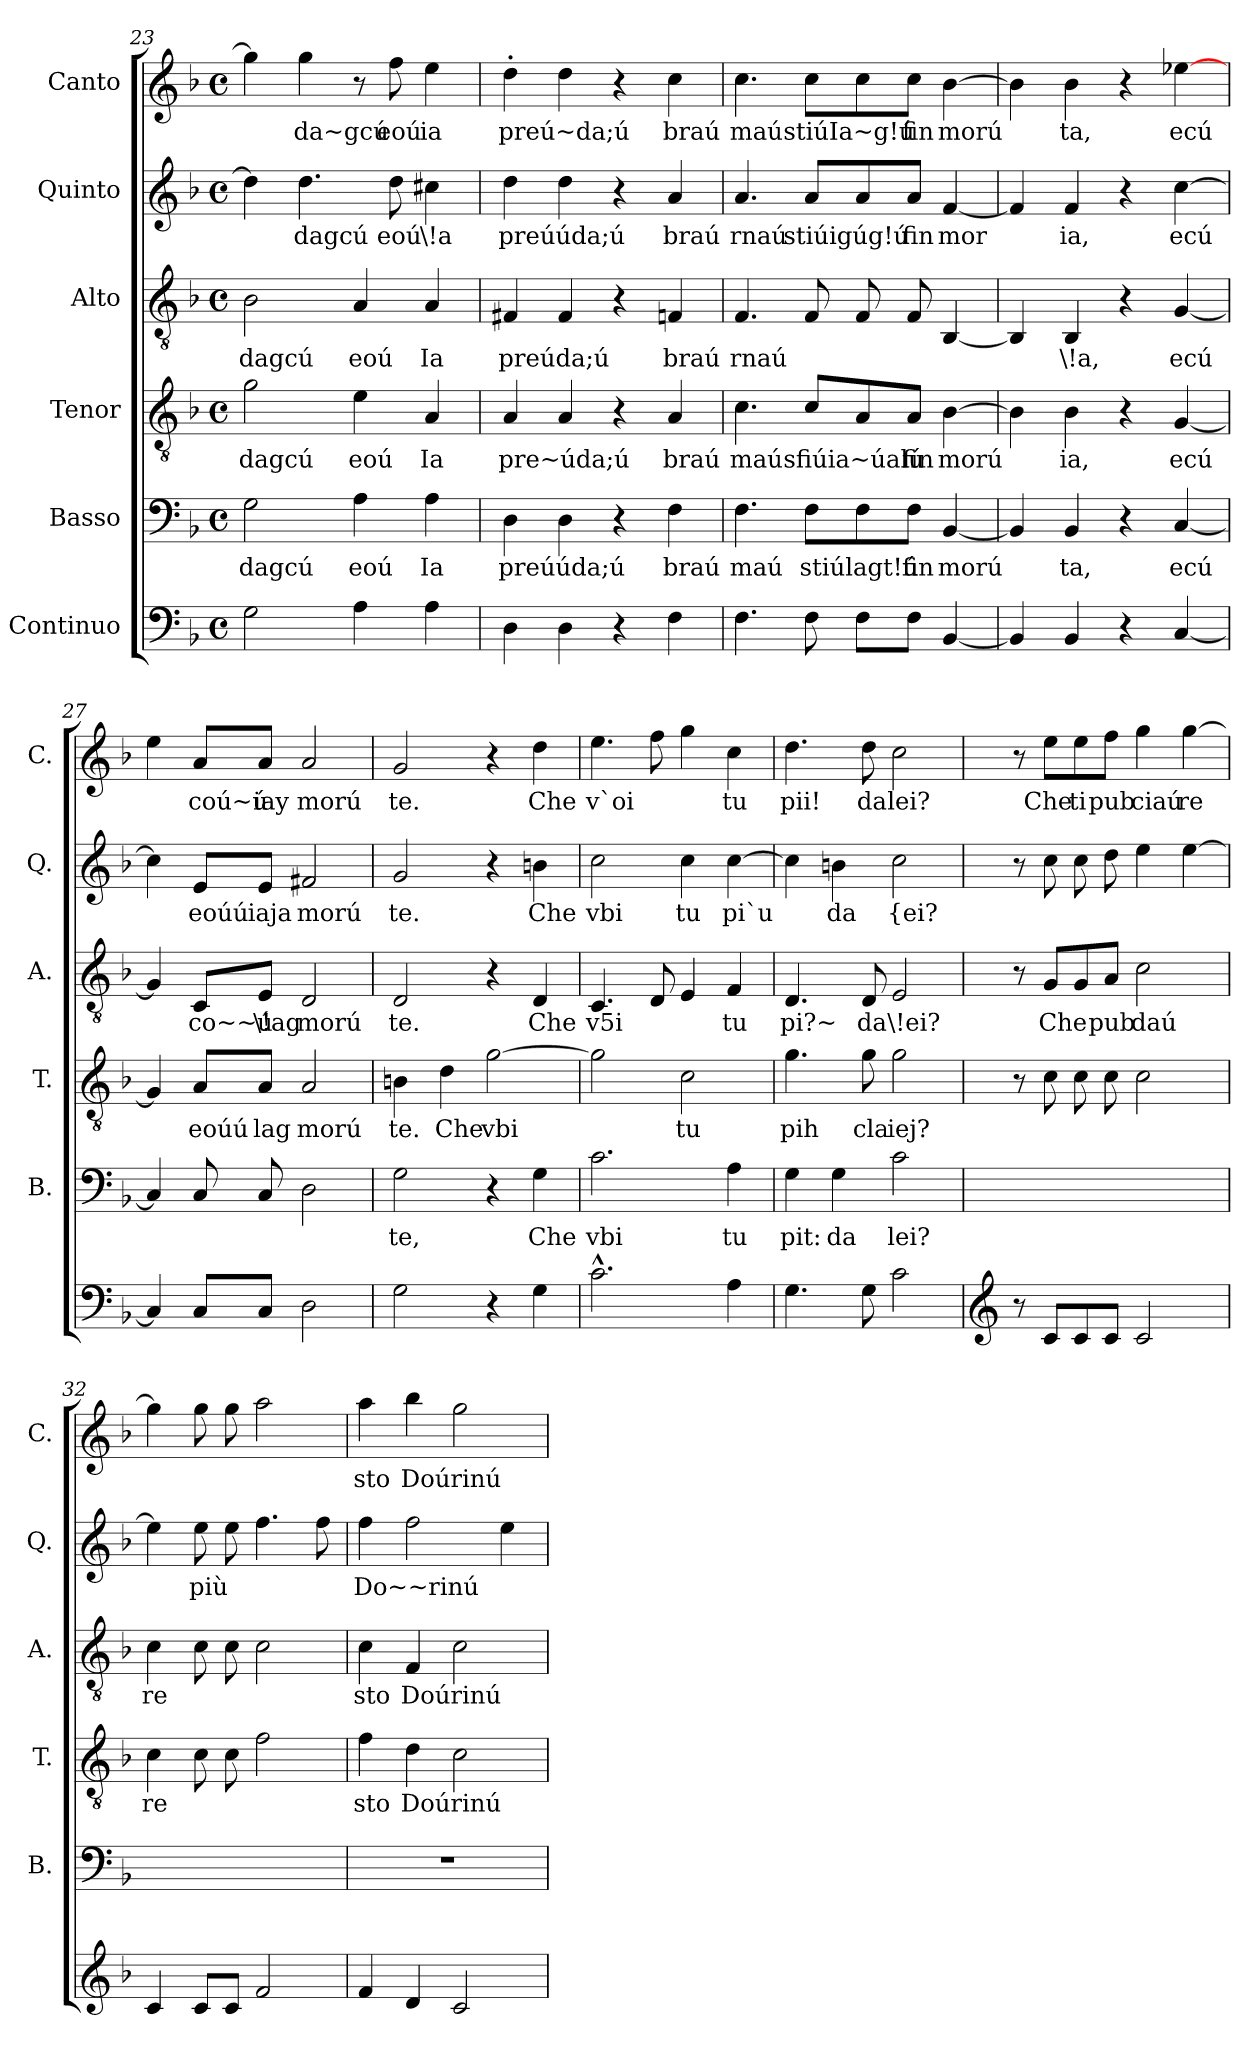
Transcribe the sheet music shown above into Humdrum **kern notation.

**kern	**kern	**text	**kern	**text	**kern	**text	**kern	**text	**kern	**text
*part6	*part5	*part5	*part4	*part4	*part3	*part3	*part2	*part2	*part1	*part1
*staff6	*staff5	*staff5	*staff4	*staff4	*staff3	*staff3	*staff2	*staff2	*staff1	*staff1
*I"Continuo	*I"Basso	*	*I"Tenor	*	*I"Alto	*	*I"Quinto	*	*I"Canto	*
*	*I'B.	*	*I'T.	*	*I'A.	*	*I'Q.	*	*I'C.	*
*clefF4	*clefF4	*	*clefGv2	*	*clefGv2	*	*clefG2	*	*clefG2	*
*k[b-]	*k[b-]	*	*k[b-]	*	*k[b-]	*	*k[b-]	*	*k[b-]	*
*F:	*F:	*	*F:	*	*F:	*	*F:	*	*F:	*
*M4/4	*M4/4	*	*M4/4	*	*M4/4	*	*M4/4	*	*M4/4	*
*met(c)	*met(c)	*	*met(c)	*	*met(c)	*	*met(c)	*	*met(c)	*
=23	=23	=23	=23	=23	=23	=23	=23	=23	=23	=23
!	!	!LO:LY:b	!	!LO:LY:b	!	!LO:LY:b	!	!	!	!
2G\	2G\	dagcú	2g\	dagcú	2B-\	dagcú	4dd\]	.	4gg\]	.
!	!	!	!	!	!	!	!	!LO:LY:b	!	!LO:LY:b
.	.	.	.	.	.	.	4.dd\	dagcú	4gg\	da~gcú
!	!	!LO:LY:b	!	!LO:LY:b	!	!LO:LY:b	!	!	!	!
4A\	4A\	eoú	4e\	eoú	4A/	eoú	.	.	8r	.
!	!	!	!	!	!	!	!	!LO:LY:b	!	!LO:LY:b
.	.	.	.	.	.	.	8dd\	eoú	8ff\	eoú
!	!	!LO:LY:b	!	!LO:LY:b	!	!LO:LY:b	!	!LO:LY:b	!	!LO:LY:b
4A\	4A\	Ia	4A/	Ia	4A/	Ia	4cc#X\	\!a	4ee\	ia
=24	=24	=24	=24	=24	=24	=24	=24	=24	=24	=24
!	!	!LO:LY:b	!	!LO:LY:b	!	!LO:LY:b	!	!LO:LY:b	!	!LO:LY:b
4D\	4D\	preúúda;ú	4A/	pre~úda;ú	4F#X/	preúda;ú	4dd\	preúúda;ú	4dd'>\	preú~da;ú
4D\	4D\	.	4A/	.	4F#/	.	4dd\	.	4dd\	.
4r	4r	.	4r	.	4r	.	4r	.	4r	.
!	!	!LO:LY:b	!	!LO:LY:b	!	!LO:LY:b	!	!LO:LY:b	!	!LO:LY:b
4F\	4F\	braú	4A/	braú	4Fn/	braú	4a/	braú	4cc\	braú
=25	=25	=25	=25	=25	=25	=25	=25	=25	=25	=25
!	!	!LO:LY:b	!	!LO:LY:b	!	!LO:LY:b	!	!LO:LY:b	!	!LO:LY:b
4.F\	4.F\	maú	4.c\	maú	4.F/	rnaú	4.a/	rnaú	4.cc\	maú
!	!	!LO:LY:b	!	!LO:LY:b	!	!	!	!LO:LY:b	!	!LO:LY:b
8F\	8F\L	stiúlagt!ú	8c/L	sfiúia~úalú	8F/	.	8a/L	stiúigúg!ú	8cc\L	stiúIa~g!ú
8F\L	8F\	.	8A/	.	8F/	.	8a/	.	8cc\	.
!	!	!LO:LY:b	!	!LO:LY:b	!	!	!	!LO:LY:b	!	!LO:LY:b
8F\J	8F\J	fin	8A/J	fin	8F/	.	8a/J	fin	8cc\J	fin
!	!	!LO:LY:b	!	!LO:LY:b	!	!	!	!LO:LY:b	!	!LO:LY:b
[4BB-/	[4BB-/	morú	[4B-\	morú	[4BB-/	.	[4f/	mor	[4b-\	morú
=26	=26	=26	=26	=26	=26	=26	=26	=26	=26	=26
4BB-/]	4BB-/]	.	4B-\]	.	4BB-/]	.	4f/]	.	4b-\]	.
!	!	!LO:LY:b	!	!LO:LY:b	!	!LO:LY:b	!	!LO:LY:b	!	!LO:LY:b
4BB-/	4BB-/	ta,	4B-\	ia,	4BB-/	\!a,	4f/	ia,	4b-\	ta,
4r	4r	.	4r	.	4r	.	4r	.	4r	.
!	!	!LO:LY:b	!	!LO:LY:b	!	!LO:LY:b	!	!LO:LY:b	!	!LO:LY:b
[4C/	[4C/	ecú	[4G/	ecú	[4G/	ecú	[4cc\	ecú	[4ee-X\	ecú
!!LO:LB:g=z
=27	=27	=27	=27	=27	=27	=27	=27	=27	=27	=27
4C/]	4C/]	.	4G/]	.	4G/]	.	4cc\]	.	4ee\	.
!	!	!	!	!LO:LY:b	!	!LO:LY:b	!	!LO:LY:b	!	!LO:LY:b
8C/L	8C/	.	8A/L	eoúú	8C/L	co~~ú	8e/L	eoúú	8a/L	coú~ú
!	!	!	!	!LO:LY:b	!	!LO:LY:b	!	!LO:LY:b	!	!LO:LY:b
8C/J	8C/	.	8A/J	lag	8E/J	\!ag	8e/J	iaja	8a/J	iay
!	!	!	!	!LO:LY:b	!	!LO:LY:b	!	!LO:LY:b	!	!LO:LY:b
2D\	2D\	.	2A/	morú	2D/	morú	2f#X/	morú	2a/	morú
=28	=28	=28	=28	=28	=28	=28	=28	=28	=28	=28
!	!	!LO:LY:b	!	!LO:LY:b	!	!LO:LY:b	!	!LO:LY:b	!	!LO:LY:b
2G\	2G\	te,	4Bn\	te.	2D/	te.	2g/	te.	2g/	te.
!	!	!	!	!LO:LY:b	!	!	!	!	!	!
.	.	.	4d\	Che	.	.	.	.	.	.
!	!	!	!	!LO:LY:b	!	!	!	!	!	!
4r	4r	.	[2g\	vbi	4r	.	4r	.	4r	.
!	!	!LO:LY:b	!	!	!	!LO:LY:b	!	!LO:LY:b	!	!LO:LY:b
4G\	4G\	Che	.	.	4D/	Che	4bn\	Che	4dd\	Che
=29	=29	=29	=29	=29	=29	=29	=29	=29	=29	=29
!	!	!LO:LY:b	!	!	!	!LO:LY:b	!	!LO:LY:b	!	!LO:LY:b
2.c^^>\	2.c\	vbi	2g\]	.	4.C/	v5i	2cc\	vbi	4.ee\	v`oi
.	.	.	.	.	8D/	.	.	.	8ff\	.
!	!	!	!	!LO:LY:b	!	!	!	!LO:LY:b	!	!
.	.	.	2c\	tu	4E/	.	4cc\	tu	4gg\	.
!	!	!LO:LY:b	!	!	!	!LO:LY:b	!	!LO:LY:b	!	!LO:LY:b
4A\	4A\	tu	.	.	4F/	tu	[4cc\	pi`u	4cc\	tu
=30	=30	=30	=30	=30	=30	=30	=30	=30	=30	=30
!	!	!LO:LY:b	!	!LO:LY:b	!	!LO:LY:b	!	!	!	!LO:LY:b
4.G\	4G\	pit:	4.g\	pih	4.D/	pi?~	4cc\]	.	4.dd\	pii!
!	!	!LO:LY:b	!	!	!	!	!	!LO:LY:b	!	!
.	4G\	da	.	.	.	.	4bn\	da	.	.
!	!	!	!	!LO:LY:b	!	!LO:LY:b	!	!	!	!LO:LY:b
8G\	.	.	8g\	cla	8D/	da	.	.	8dd\	da
!	!	!LO:LY:b	!	!LO:LY:b	!	!LO:LY:b	!	!LO:LY:b	!	!LO:LY:b
2c\	2c\	lei?	2g\	iej?	2E/	\!ei?	2cc\	{ei?	2cc\	lei?
=31	=31	=31	=31	=31	=31	=31	=31	=31	=31	=31
*clefG2	*	*	*	*	*	*	*	*	*	*
8r	1ryy	.	8r	.	8r	.	8r	.	8r	.
!	!	!	!	!	!	!LO:LY:b	!	!	!	!LO:LY:b
8c/L	.	.	8c\	.	8G/L	Che	8cc\	.	8ee\L	Che
!	!	!	!	!	!	!	!	!	!	!LO:LY:b
8c/	.	.	8c\	.	8G/	.	8cc\	.	8ee\	ti
!	!	!	!	!	!	!LO:LY:b	!	!	!	!LO:LY:b
8c/J	.	.	8c\	.	8A/J	pub	8dd\	.	8ff\J	pub
!	!	!	!	!	!	!LO:LY:b	!	!	!	!LO:LY:b
2c/	.	.	2c\	.	2c\	daú	4ee\	.	4gg\	ciaú
!	!	!	!	!	!	!	!	!	!	!LO:LY:b
.	.	.	.	.	.	.	[4ee\	.	[4gg\	re
!!LO:PB:g=z
=32	=32	=32	=32	=32	=32	=32	=32	=32	=32	=32
!	!	!	!	!LO:LY:b	!	!LO:LY:b	!	!	!	!
4c/	1ryy	.	4c\	re	4c\	re	4ee\]	.	4gg\]	.
!	!	!	!	!	!	!	!	!LO:LY:b	!	!
8c/L	.	.	8c\	.	8c\	.	8ee\	più	8gg\	.
8c/J	.	.	8c\	.	8c\	.	8ee\	.	8gg\	.
2f/	.	.	2f\	.	2c\	.	4.ff\	.	2aa\	.
.	.	.	.	.	.	.	8ff\	.	.	.
=33	=33	=33	=33	=33	=33	=33	=33	=33	=33	=33
!	!	!	!	!LO:LY:b	!	!LO:LY:b	!	!LO:LY:b	!	!LO:LY:b
4f/	1r	.	4f\	sto	4c\	sto	4ff\	Do~~rinú	4aa\	sto
!	!	!	!	!LO:LY:b	!	!LO:LY:b	!	!	!	!LO:LY:b
4d/	.	.	4d\	Doúrinú	4F/	Doúrinú	2ff\	.	4bb-\	Doúrinú
2c/	.	.	2c\	.	2c\	.	.	.	2gg\	.
.	.	.	.	.	.	.	4ee\	.	.	.
=	=	=	=	=	=	=	=	=	=	=
*-	*-	*-	*-	*-	*-	*-	*-	*-	*-	*-
